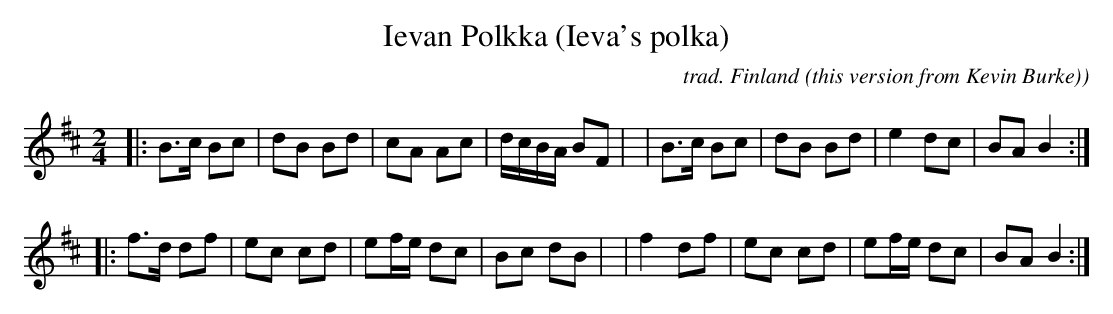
X:1
T: Ievan Polkka (Ieva's polka)
C: trad. Finland
O: this version from Kevin Burke)
M: 2/4
L: 1/16
K: Bm
|: B3c B2c2 | d2B2 B2d2 | c2A2 A2c2 | dcBA B2F2 |\
|  B3c B2c2 | d2B2 B2d2 | e4   d2c2 | B2A2 B4  :|
|: f3d d2f2 | e2c2 c2d2 | e2fe d2c2 | B2c2 d2B2 |\
|  f4  d2f2 | e2c2 c2d2 | e2fe d2c2 | B2A2 B4  :|
